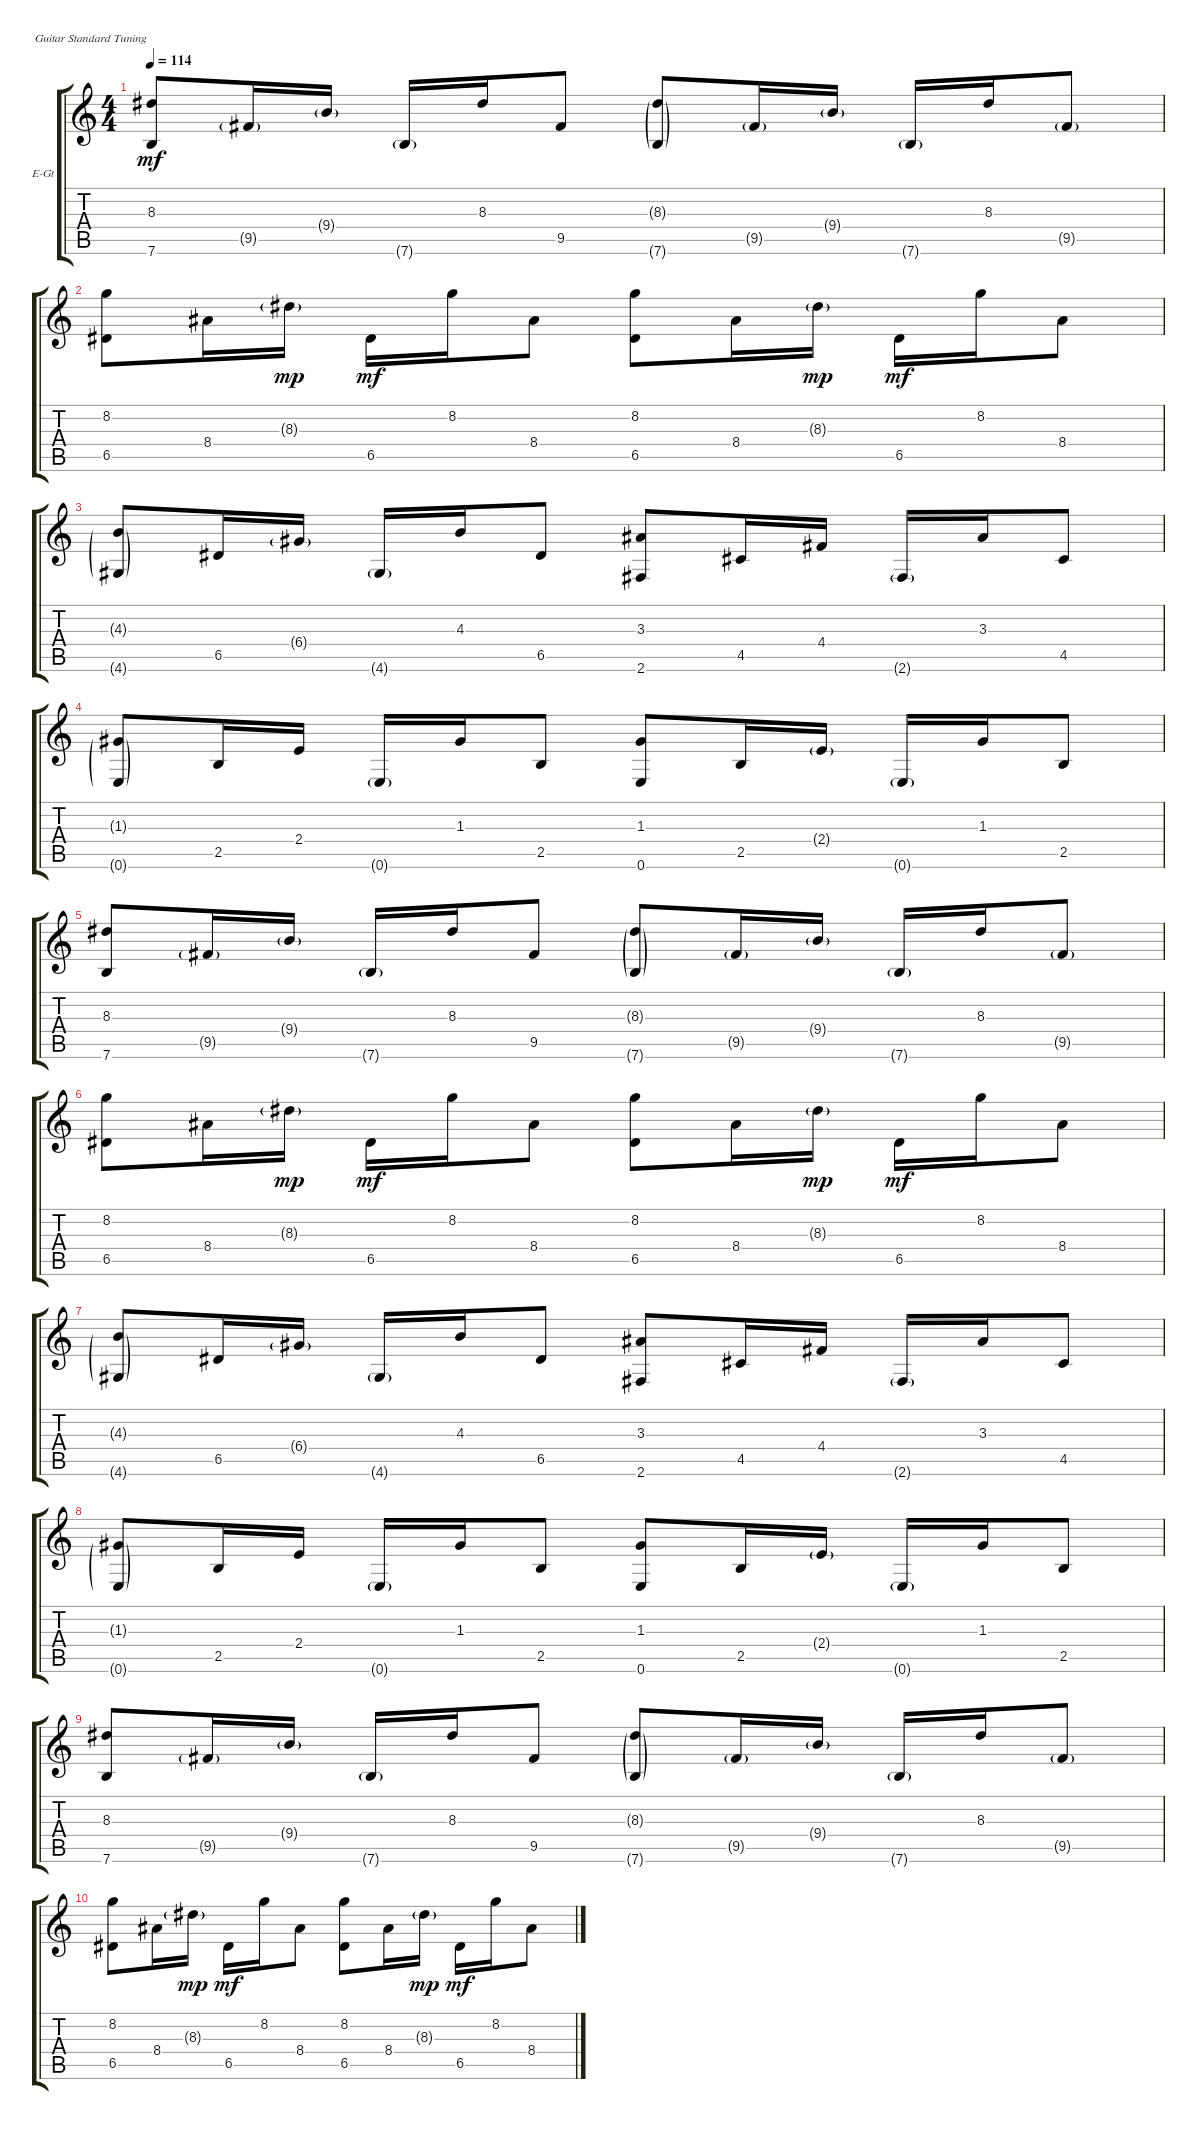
\defaultSystemsLayout 4
\bracketExtendMode groupsimilarinstruments
\firstSystemTrackNameOrientation horizontal
\otherSystemsTrackNameOrientation horizontal
\track ("Electric Guitar" "E-Gt") {mute instrument electricguitarclean}
\staff {score tabs}
\tuning (E4 B3 G3 D3 A2 E2)
\ts (4 4)
\tempo 114
\clef g2
\ks c
(8.3 7.6).8{dy mf} 9.5{g}.16 9.4{g}.16 7.6{g}.16 8.3.16 9.5.8 (8.3{g} 7.6{g}).8 9.5{g}.16 9.4{g}.16 7.6{g}.16 8.3.16 9.5{g}.8 |
(8.2 6.5).8 8.4.16 8.3{g}.16{dy mp} 6.5.16{dy mf} 8.2.16 8.4.8 (8.2 6.5).8 8.4.16 8.3{g}.16{dy mp} 6.5.16{dy mf} 8.2.16 8.4.8 |
(4.3{g} 4.6{g}).8 6.5.16 6.4{g}.16 4.6{g}.16 4.3.16 6.5.8 (3.3 2.6).8 4.5.16 4.4.16 2.6{g}.16 3.3.16 4.5.8 |
(1.3{g} 0.6{g}).8 2.5.16 2.4.16 0.6{g}.16 1.3.16 2.5.8 (1.3 0.6).8 2.5.16 2.4{g}.16 0.6{g}.16 1.3.16 2.5.8 |
(8.3 7.6).8 9.5{g}.16 9.4{g}.16 7.6{g}.16 8.3.16 9.5.8 (8.3{g} 7.6{g}).8 9.5{g}.16 9.4{g}.16 7.6{g}.16 8.3.16 9.5{g}.8 |
(8.2 6.5).8 8.4.16 8.3{g}.16{dy mp} 6.5.16{dy mf} 8.2.16 8.4.8 (8.2 6.5).8 8.4.16 8.3{g}.16{dy mp} 6.5.16{dy mf} 8.2.16 8.4.8 |
(4.3{g} 4.6{g}).8 6.5.16 6.4{g}.16 4.6{g}.16 4.3.16 6.5.8 (3.3 2.6).8 4.5.16 4.4.16 2.6{g}.16 3.3.16 4.5.8 |
(1.3{g} 0.6{g}).8 2.5.16 2.4.16 0.6{g}.16 1.3.16 2.5.8 (1.3 0.6).8 2.5.16 2.4{g}.16 0.6{g}.16 1.3.16 2.5.8 |
(8.3 7.6).8 9.5{g}.16 9.4{g}.16 7.6{g}.16 8.3.16 9.5.8 (8.3{g} 7.6{g}).8 9.5{g}.16 9.4{g}.16 7.6{g}.16 8.3.16 9.5{g}.8 |
(8.2 6.5).8 8.4.16 8.3{g}.16{dy mp} 6.5.16{dy mf} 8.2.16 8.4.8 (8.2 6.5).8 8.4.16 8.3{g}.16{dy mp} 6.5.16{dy mf} 8.2.16 8.4.8
